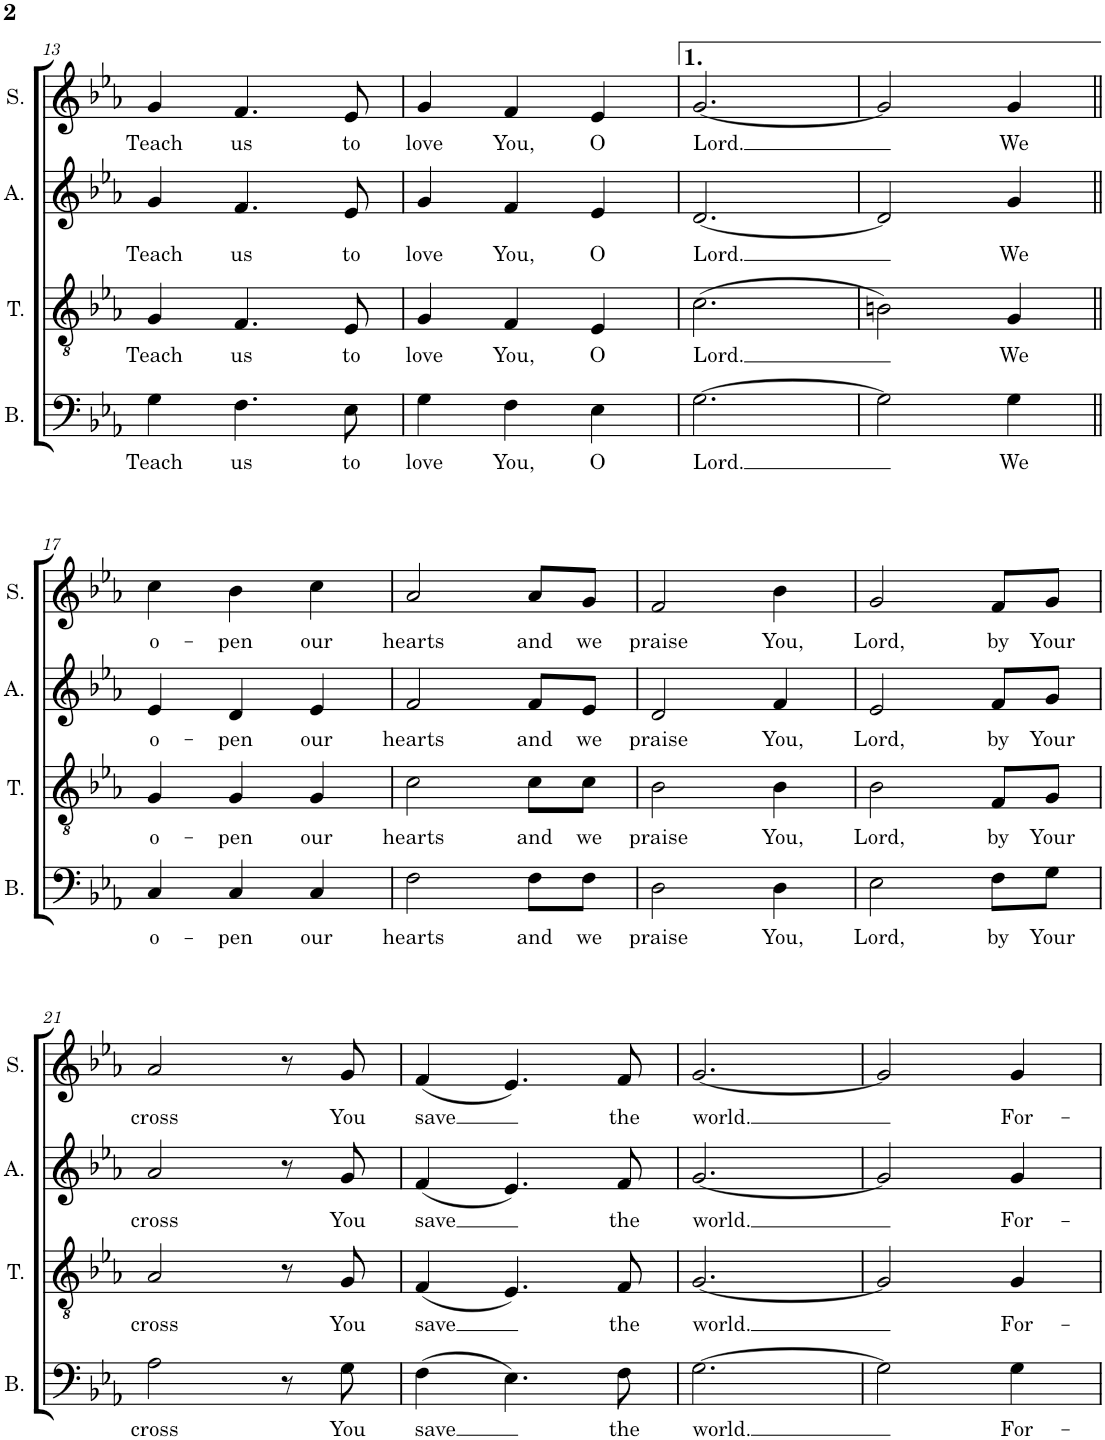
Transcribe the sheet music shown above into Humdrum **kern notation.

**kern	**text	**kern	**text	**kern	**text	**kern	**text
*part4	*part4	*part3	*part3	*part2	*part2	*part1	*part1
*staff4	*staff4	*staff3	*staff3	*staff2	*staff2	*staff1	*staff1
*I"Bass	*	*I"Tenor	*	*I"Alto	*	*I"Soprano	*
*I'B.	*	*I'T.	*	*I'A.	*	*I'S.	*
!!LO:PB:g=z
*clefF4	*	*clefGv2	*	*clefG2	*	*clefG2	*
*k[b-e-a-]	*	*k[b-e-a-]	*	*k[b-e-a-]	*	*k[b-e-a-]	*
*M3/4	*	*M3/4	*	*M3/4	*	*M3/4	*
=13	=13	=13	=13	=13	=13	=13	=13
!	!LO:LY:b	!	!LO:LY:b	!	!LO:LY:b	!	!LO:LY:b
4G\	Teach	4G/	Teach	4g/	Teach	4g/	Teach
!	!LO:LY:b	!	!LO:LY:b	!	!LO:LY:b	!	!LO:LY:b
4.F\	us	4.F/	us	4.f/	us	4.f/	us
!	!LO:LY:b	!	!LO:LY:b	!	!LO:LY:b	!	!LO:LY:b
8E-\	to	8E-/	to	8e-/	to	8e-/	to
=14	=14	=14	=14	=14	=14	=14	=14
!	!LO:LY:b	!	!LO:LY:b	!	!LO:LY:b	!	!LO:LY:b
4G\	love	4G/	love	4g/	love	4g/	love
!	!LO:LY:b	!	!LO:LY:b	!	!LO:LY:b	!	!LO:LY:b
4F\	You,	4F/	You,	4f/	You,	4f/	You,
!	!LO:LY:b	!	!LO:LY:b	!	!LO:LY:b	!	!LO:LY:b
4E-\	O	4E-/	O	4e-/	O	4e-/	O
=15	=15	=15	=15	=15	=15	=15	=15
!	!LO:LY:b	!	!LO:LY:b	!	!LO:LY:b	!	!LO:LY:b
[2.G\	Lord.	(2.c\	Lord.	[2.d/	Lord.	[2.g/	Lord.
=16	=16	=16	=16	=16	=16	=16	=16
2G\]	.	2Bn\)	.	2d/]	.	2g/]	.
!	!LO:LY:b	!	!LO:LY:b	!	!LO:LY:b	!	!LO:LY:b
4G\	We	4G/	We	4g/	We	4g/	We
!!LO:LB:g=z
=17||	=17||	=17||	=17||	=17||	=17||	=17||	=17||
!	!LO:LY:b	!	!LO:LY:b	!	!LO:LY:b	!	!LO:LY:b
4C/	o-	4G/	o-	4e-/	o-	4cc\	o-
!	!LO:LY:b	!	!LO:LY:b	!	!LO:LY:b	!	!LO:LY:b
4C/	-pen	4G/	-pen	4d/	-pen	4b-\	-pen
!	!LO:LY:b	!	!LO:LY:b	!	!LO:LY:b	!	!LO:LY:b
4C/	our	4G/	our	4e-/	our	4cc\	our
=18	=18	=18	=18	=18	=18	=18	=18
!	!LO:LY:b	!	!LO:LY:b	!	!LO:LY:b	!	!LO:LY:b
2F\	hearts	2c\	hearts	2f/	hearts	2a-/	hearts
!	!LO:LY:b	!	!LO:LY:b	!	!LO:LY:b	!	!LO:LY:b
8F\L	and	8c\L	and	8f/L	and	8a-/L	and
!	!LO:LY:b	!	!LO:LY:b	!	!LO:LY:b	!	!LO:LY:b
8F\J	we	8c\J	we	8e-/J	we	8g/J	we
=19	=19	=19	=19	=19	=19	=19	=19
!	!LO:LY:b	!	!LO:LY:b	!	!LO:LY:b	!	!LO:LY:b
2D\	praise	2B-\	praise	2d/	praise	2f/	praise
!	!LO:LY:b	!	!LO:LY:b	!	!LO:LY:b	!	!LO:LY:b
4D\	You,	4B-\	You,	4f/	You,	4b-\	You,
=20	=20	=20	=20	=20	=20	=20	=20
!	!LO:LY:b	!	!LO:LY:b	!	!LO:LY:b	!	!LO:LY:b
2E-\	Lord,	2B-\	Lord,	2e-/	Lord,	2g/	Lord,
!	!LO:LY:b	!	!LO:LY:b	!	!LO:LY:b	!	!LO:LY:b
8F\L	by	8F/L	by	8f/L	by	8f/L	by
!	!LO:LY:b	!	!LO:LY:b	!	!LO:LY:b	!	!LO:LY:b
8G\J	Your	8G/J	Your	8g/J	Your	8g/J	Your
!!LO:LB:g=z
=21	=21	=21	=21	=21	=21	=21	=21
!	!LO:LY:b	!	!LO:LY:b	!	!LO:LY:b	!	!LO:LY:b
2A-\	cross	2A-/	cross	2a-/	cross	2a-/	cross
8r	.	8r	.	8r	.	8r	.
!	!LO:LY:b	!	!LO:LY:b	!	!LO:LY:b	!	!LO:LY:b
8G\	You	8G/	You	8g/	You	8g/	You
=22	=22	=22	=22	=22	=22	=22	=22
!	!LO:LY:b	!	!LO:LY:b	!	!LO:LY:b	!	!LO:LY:b
(4F\	save	(4F/	save	(4f/	save	(4f/	save
4.E-\)	.	4.E-/)	.	4.e-/)	.	4.e-/)	.
!	!LO:LY:b	!	!LO:LY:b	!	!LO:LY:b	!	!LO:LY:b
8F\	the	8F/	the	8f/	the	8f/	the
=23	=23	=23	=23	=23	=23	=23	=23
!	!LO:LY:b	!	!LO:LY:b	!	!LO:LY:b	!	!LO:LY:b
[2.G\	world.	[2.G/	world.	[2.g/	world.	[2.g/	world.
=24	=24	=24	=24	=24	=24	=24	=24
2G\]	.	2G/]	.	2g/]	.	2g/]	.
!	!LO:LY:b	!	!LO:LY:b	!	!LO:LY:b	!	!LO:LY:b
4G\	For-	4G/	For-	4g/	For-	4g/	For-
=	=	=	=	=	=	=	=
*-	*-	*-	*-	*-	*-	*-	*-
